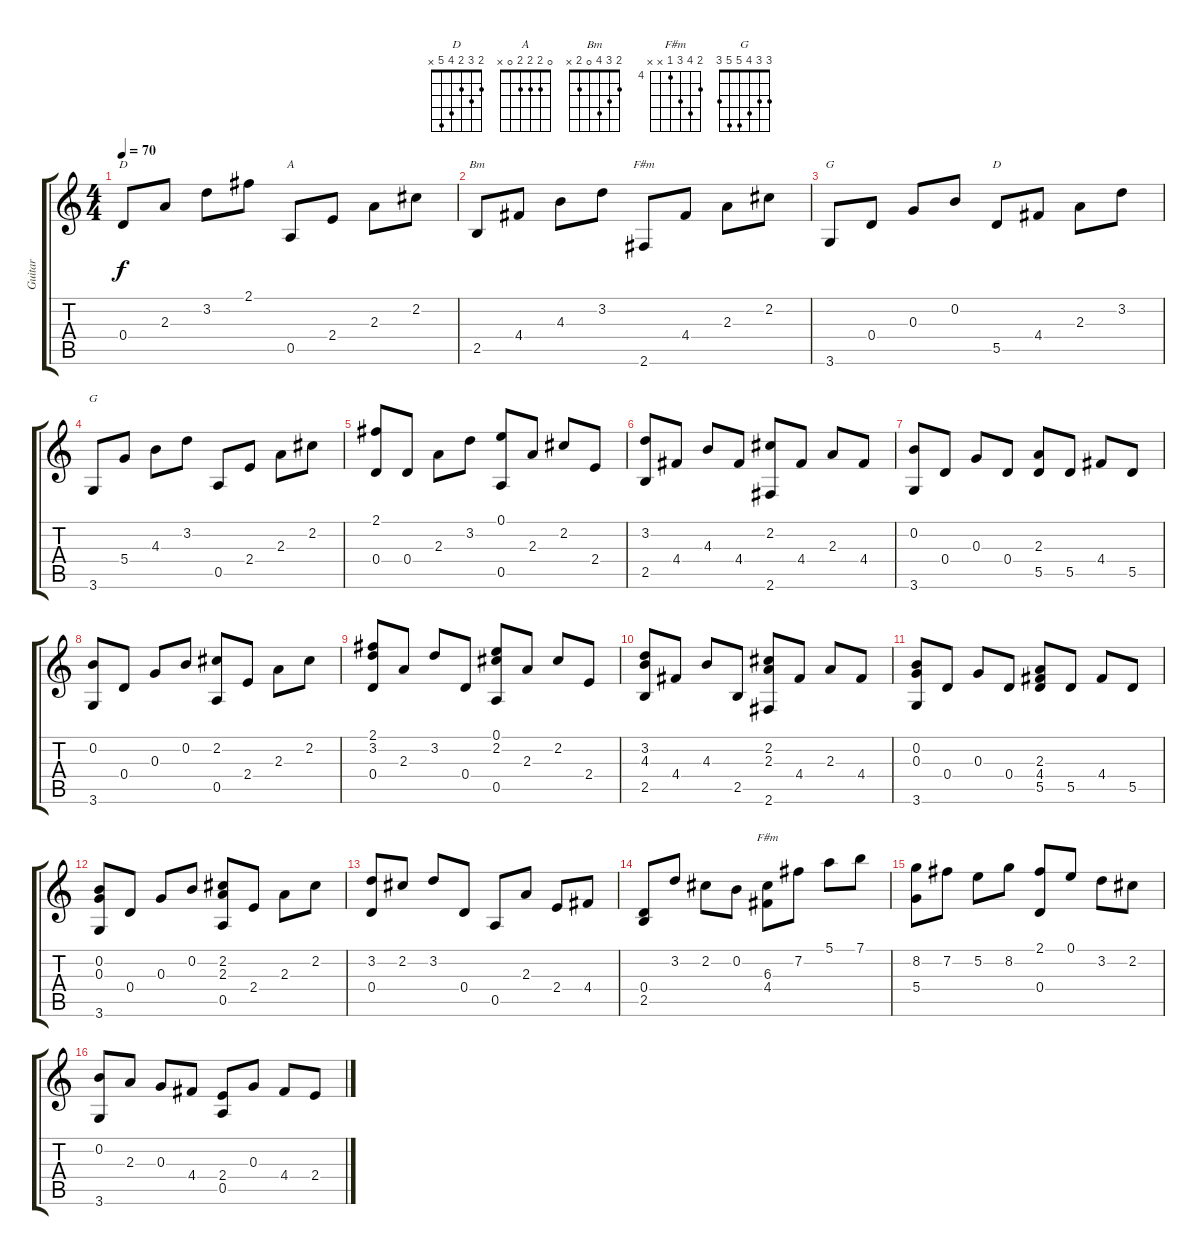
\track ("Guitar" "Guitar") {instrument acousticguitarsteel}
\staff {score tabs}
\tuning (E4 B3 G3 D3 A2 E2) {hide}
\chord ("D" 2 3 2 0 x x)
\chord ("A" 0 2 2 2 0 x)
\chord ("Bm" 2 3 4 0 2 x)
\chord ("F#m" 2 2 2 4 4 2)
\chord ("G" 3 0 0 0 2 3)
\chord ("D" 2 3 2 4 5 x)
\chord ("G" 3 3 4 5 5 3)
\chord ("F#m" 5 7 6 4 x x) {firstfret 4}
\ts (4 4)
\tempo 70
\clef g2
\ks c
0.4.8{ch "D" dy f instrument acousticguitarsteel} 2.3.8 3.2.8 2.1.8 0.5.8{ch "A"} 2.4.8 2.3.8 2.2.8 |
2.5.8{ch "Bm"} 4.4.8 4.3.8 3.2.8 2.6.8{ch "F#m"} 4.4.8 2.3.8 2.2.8 |
3.6.8{ch "G"} 0.4.8 0.3.8 0.2.8 5.5.8{ch "D"} 4.4.8 2.3.8 3.2.8 |
3.6.8{ch "G"} 5.4.8 4.3.8 3.2.8 0.5.8 2.4.8 2.3.8 2.2.8 |
(2.1 0.4).8 0.4.8 2.3.8 3.2.8 (0.1 0.5).8 2.3.8 2.2.8 2.4.8 |
(3.2 2.5).8 4.4.8 4.3.8 4.4.8 (2.2 2.6).8 4.4.8 2.3.8 4.4.8 |
(0.2 3.6).8 0.4.8 0.3.8 0.4.8 (2.3 5.5).8 5.5.8 4.4.8 5.5.8 |
(0.2 3.6).8 0.4.8 0.3.8 0.2.8 (2.2 0.5).8 2.4.8 2.3.8 2.2.8 |
(2.1 3.2 0.4).8 2.3.8 3.2.8 0.4.8 (0.1 2.2 0.5).8 2.3.8 2.2.8 2.4.8 |
(3.2 4.3 2.5).8 4.4.8 4.3.8 2.5.8 (2.2 2.3 2.6).8 4.4.8 2.3.8 4.4.8 |
(0.2 0.3 3.6).8 0.4.8 0.3.8 0.4.8 (2.3 4.4 5.5).8 5.5.8 4.4.8 5.5.8 |
(0.2 0.3 3.6).8 0.4.8 0.3.8 0.2.8 (2.2 2.3 0.5).8 2.4.8 2.3.8 2.2.8 |
(3.2 0.4).8 2.2.8 3.2.8 0.4.8 0.5.8 2.3.8 2.4.8 4.4.8 |
(0.4 2.5).8 3.2.8 2.2.8 0.2.8 (6.3 4.4).8{ch "F#m"} 7.2.8 5.1.8 7.1.8 |
(8.2 5.4).8 7.2.8 5.2.8 8.2.8 (2.1 0.4).8 0.1.8 3.2.8 2.2.8 |
(0.2 3.6).8 2.3.8 0.3.8 4.4.8 (2.4 0.5).8 0.3.8 4.4.8 2.4.8
